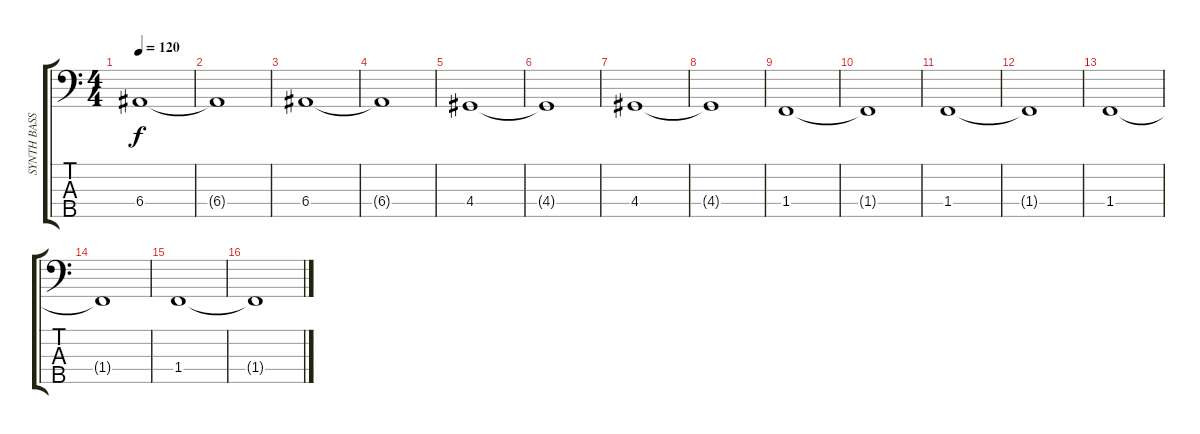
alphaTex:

\track ("SYNTH BASS" "SYNTH BASS") {instrument contrabass}
\staff {score tabs}
\tuning (G2 D2 A1 E1 B0) {hide}
\ts (4 4)
\tempo 120
\clef f4
\ks c
6.4.1{dy f} |
6.4{t}.1 |
6.4.1 |
6.4{t}.1 |
4.4.1 |
4.4{t}.1 |
4.4.1 |
4.4{t}.1 |
1.4.1 |
1.4{t}.1 |
1.4.1 |
1.4{t}.1 |
1.4.1 |
1.4{t}.1 |
1.4.1 |
1.4{t}.1
